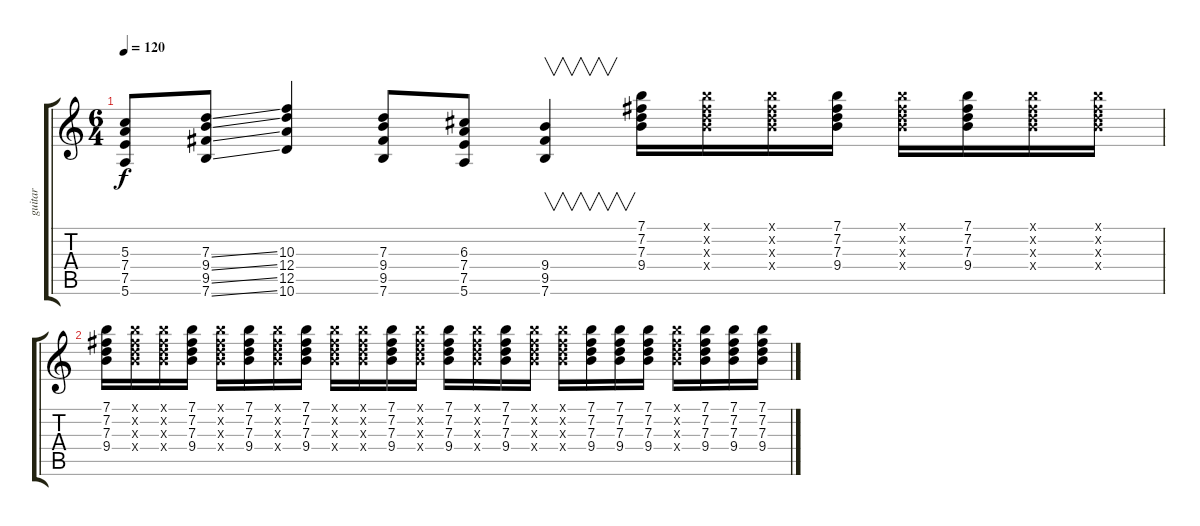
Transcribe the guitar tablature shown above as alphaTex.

\track ("guitar" "guitar") {instrument electricguitarclean}
\staff {score tabs}
\tuning (E4 B3 G3 D3 A2 E2) {hide}
\ts (6 4)
\tempo 120
\clef g2
\ks c
(5.3 7.4 7.5 5.6).8{dy f} (7.3{ss} 9.4{ss} 9.5{ss} 7.6{ss}).8 (10.3 12.4 12.5 10.6).4 (7.3 9.4 9.5 7.6).8 (6.3 7.4 7.5 5.6).8 (9.4 9.5 7.6).4{v} (7.1 7.2 7.3 9.4).16 (7.1{x} 7.2{x} 7.3{x} 9.4{x}).16 (7.1{x} 7.2{x} 7.3{x} 9.4{x}).16 (7.1 7.2 7.3 9.4).16 (7.1{x} 7.2{x} 7.3{x} 9.4{x}).16 (7.1 7.2 7.3 9.4).16 (7.1{x} 7.2{x} 7.3{x} 9.4{x}).16 (7.1{x} 7.2{x} 7.3{x} 9.4{x}).16 |
(7.1 7.2 7.3 9.4).16 (7.1{x} 7.2{x} 7.3{x} 9.4{x}).16 (7.1{x} 7.2{x} 7.3{x} 9.4{x}).16 (7.1 7.2 7.3 9.4).16 (7.1{x} 7.2{x} 7.3{x} 9.4{x}).16 (7.1 7.2 7.3 9.4).16 (7.1{x} 7.2{x} 7.3{x} 9.4{x}).16 (7.1 7.2 7.3 9.4).16 (7.1{x} 7.2{x} 7.3{x} 9.4{x}).16 (7.1{x} 7.2{x} 7.3{x} 9.4{x}).16 (7.1 7.2 7.3 9.4).16 (7.1{x} 7.2{x} 7.3{x} 9.4{x}).16 (7.1 7.2 7.3 9.4).16 (7.1{x} 7.2{x} 7.3{x} 9.4{x}).16 (7.1 7.2 7.3 9.4).16 (7.1{x} 7.2{x} 7.3{x} 9.4{x}).16 (7.1{x} 7.2{x} 7.3{x} 9.4{x}).16 (7.1 7.2 7.3 9.4).16 (7.1 7.2 7.3 9.4).16 (7.1 7.2 7.3 9.4).16 (7.1{x} 7.2{x} 7.3{x} 9.4{x}).16 (7.1 7.2 7.3 9.4).16 (7.1 7.2 7.3 9.4).16 (7.1 7.2 7.3 9.4).16
